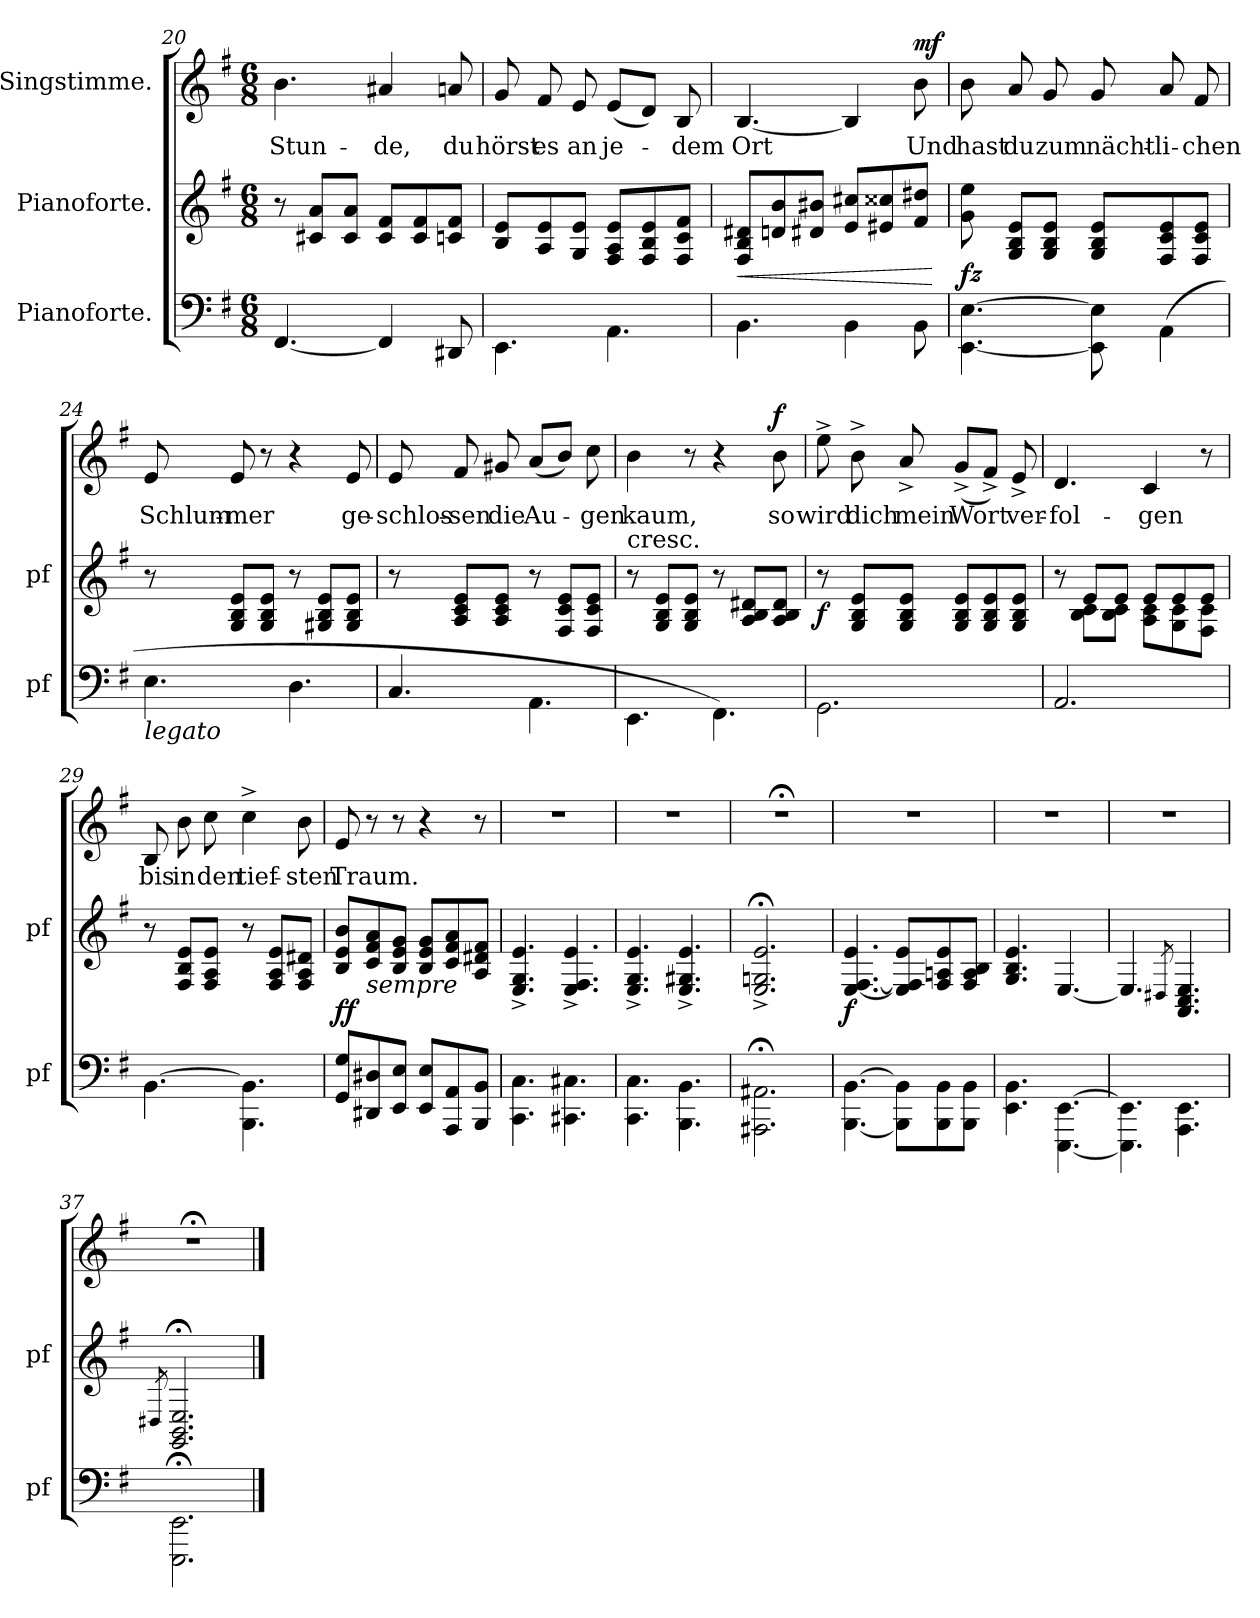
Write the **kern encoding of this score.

**kern	**kern	**dynam	**kern	**text	**dynam
*part3	*part2	*part2	*part1	*part1	*part1
*staff3	*staff2	*staff2	*staff1	*staff1	*staff1
*I"Pianoforte.	*I"Pianoforte.	*	*I"Singstimme.	*	*
*I'pf	*I'pf	*	*	*	*
*clefF4	*clefG2	*	*clefG2	*	*
*k[f#]	*k[f#]	*	*k[f#]	*	*
*e:	*e:	*	*e:	*	*
*M6/8	*M6/8	*	*M6/8	*	*
=20	=20	=20	=20	=20	=20
[4.FF#/	8r	.	4.b\	Stun-	.
.	8c#X/ 8a/L	.	.	.	.
.	8c#/ 8a/J	.	.	.	.
4FF#/]	8c#/ 8f#/L	.	4a#X/	-de,	.
.	8c#/ 8f#/	.	.	.	.
8DD#X/	8cn/ 8f#/J	.	8an/	du	.
=21	=21	=21	=21	=21	=21
4.EE\	8B/ 8e/L	.	8g/	hörst	.
.	8A/ 8e/	.	8f#/	es	.
.	8G/ 8e/J	.	8e/	an	.
4.AA\	8F#/ 8A/ 8e/L	.	(8e/L	je-	.
.	8F#/ 8B/ 8e/	.	8d/J)	.	.
.	8F#/ 8c/ 8f#/J	.	8B/	-dem	.
=22	=22	=22	=22	=22	=22
!	!	!LO:HP:b	!	!	!
4.BB\	8F#/ 8B/ 8d#X/L	<	[4.B/	Ort	.
.	8dn/ 8b/	.	.	.	.
.	8d#X/ 8b#X/J	.	.	.	.
4BB\	8e/ 8cc#X/L	.	4B/]	.	.
.	8e#X/ 8cc##X/	.	.	.	.
!	!	!	!	!	!LO:DY:a
8BB\	8f#/ 8dd#X/J	.	8b\	Und	mf
.	.	[	.	.	.
=23	=23	=23	=23	=23	=23
[4.EE\ [4.E\	8g\ 8ee\	fz	8b\	hast	.
.	8G/ 8B/ 8e/L	.	8a/	du	.
.	8G/ 8B/ 8e/J	.	8g/	zum	.
8EE]\ 8E]\	8G/ 8B/ 8e/L	.	8g/	nächt-	.
(<4AA\	8F#/ 8c/ 8e/	.	8a/	-li-	.
.	8F#/ 8c/ 8e/J	.	8f#/	-chen	.
=24	=24	=24	=24	=24	=24
!LO:TX:b:i:t=legato	!	!	!	!	!
4.E\	8r	.	8e/	Schlum-	.
.	8G/ 8B/ 8e/L	.	8e/	-mer	.
.	8G/ 8B/ 8e/J	.	8r	.	.
4.D\	8r	.	4r	.	.
.	8G#X/ 8B/ 8e/L	.	.	.	.
.	8G#/ 8B/ 8e/J	.	8e/	ge-	.
=25	=25	=25	=25	=25	=25
4.C/	8r	.	8e/	-schlos-	.
.	8A/ 8c/ 8e/L	.	8f#/	-sen	.
.	8A/ 8c/ 8e/J	.	8g#X/	die	.
4.AA\	8r	.	(8a/L	Au-	.
.	8F#/ 8c/ 8e/L	.	8b/J)	.	.
.	8F#/ 8c/ 8e/J	.	8cc\	-gen	.
=26	=26	=26	=26	=26	=26
!	!LO:TX:t=cresc.	!	!	!	!
4.EE\	8r	.	4b\	kaum,	.
.	8G/ 8B/ 8e/L	.	.	.	.
.	8G/ 8B/ 8e/J	.	8r	.	.
4.FF#\)	8r	.	4r	.	.
.	8A/ 8B/ 8d#X/L	.	.	.	.
!	!	!	!	!	!LO:DY:a
.	8A/ 8B/ 8d#/J	.	8b\	so	f
=27	=27	=27	=27	=27	=27
2.GG\	8r	f	8ee^\	wird	.
.	8G/ 8B/ 8e/L	.	8b^\	dich	.
.	8G/ 8B/ 8e/J	.	8a^>/	mein	.
.	8G/ 8B/ 8e/L	.	(8g^>/L	Wort	.
.	8G/ 8B/ 8e/	.	8f#^>/J)	.	.
.	8G/ 8B/ 8e/J	.	8e^>/	ver-	.
=28	=28	=28	=28	=28	=28
*	*^	*	*	*	*
2.AA/	8r	8ryy	.	4.d/	-fol-	.
.	8B\ 8c\L	8e/L	.	.	.	.
.	8B\ 8c\J	8e/J	.	.	.	.
.	8A\ 8c\L	8e/L	.	4c/	-gen	.
.	8G\ 8c\	8e/	.	.	.	.
.	8F#\ 8c\J	8e/J	.	8r	.	.
*	*v	*v	*	*	*	*
=29	=29	=29	=29	=29	=29
[4.BB\	8r	.	8B/	bis	.
.	8F#/ 8B/ 8e/L	.	8b\	in	.
.	8F#/ 8A/ 8e/J	.	8cc\	den	.
4.BBB\ 4.BB]\	8r	.	4cc^\	tief-	.
.	8F#/ 8A/ 8e/L	.	.	.	.
.	8F#/ 8A/ 8d#X/J	.	8b\	-sten	.
=30	=30	=30	=30	=30	=30
8GG/ 8G/L	8B/ 8e/ 8b/L	ff	8e/	Traum.	.
!	!LO:TX:b:i:t=sempre	!	!	!	!
8DD#X/ 8D#X/	8c/ 8f#/ 8a/	.	8r	.	.
8EE/ 8E/J	8B/ 8e/ 8g/J	.	8r	.	.
8EE/ 8E/L	8B/ 8e/ 8g/L	.	4r	.	.
8AAA/ 8AA/	8c/ 8f#/ 8a/	.	.	.	.
8BBB/ 8BB/J	8A/ 8d#X/ 8f#/J	.	8r	.	.
=31	=31	=31	=31	=31	=31
4.CC\ 4.C\	4.E^>/ 4.G^>/ 4.e^>/	.	2.r	.	.
4.CC#X\ 4.C#X\	4.E^>/ 4.F#^>/ 4.e^>/	.	.	.	.
=32	=32	=32	=32	=32	=32
4.CC\ 4.C\	4.E^>/ 4.G^>/ 4.e^>/	.	2.r	.	.
4.BBB\ 4.BB\	4.E^>/ 4.G#X^>/ 4.e^>/	.	.	.	.
=33	=33	=33	=33	=33	=33
2.AAA#X;\ 2.AA#X;\	2.E;<^>/ 2.Gn;<^>/ 2.e;<^>/	.	2.r;<	.	.
=34	=34	=34	=34	=34	=34
[4.BBB\ [4.BB\	[4.E/ [4.F#/ 4.e/	f	2.r	.	.
8BBB]\ 8BB]\L	8E]/ 8F#]/ 8e/L	.	.	.	.
8BBB\ 8BB\	8F#/ 8An/ 8e/	.	.	.	.
8BBB\ 8BB\J	8F#/ 8A/ 8B/J	.	.	.	.
=35	=35	=35	=35	=35	=35
4.EE\ 4.BB\	4.G/ 4.B/ 4.e/	.	2.r	.	.
[4.EEE\ [4.EE\	[4.E/	.	.	.	.
=36	=36	=36	=36	=36	=36
4.EEE]\ 4.EE]\	4.E/]	.	2.r	.	.
.	8qD#X/	.	.	.	.
4.AAA\ 4.EE\	4.AA/ 4.C/ 4.E/	.	.	.	.
=37	=37	=37	=37	=37	=37
.	8qD#X/	.	.	.	.
2.EEE;\ 2.EE;\	2.GG;</ 2.BB;</ 2.E;</	.	2.r;<	.	.
==	==	==	==	==	==
*-	*-	*-	*-	*-	*-
